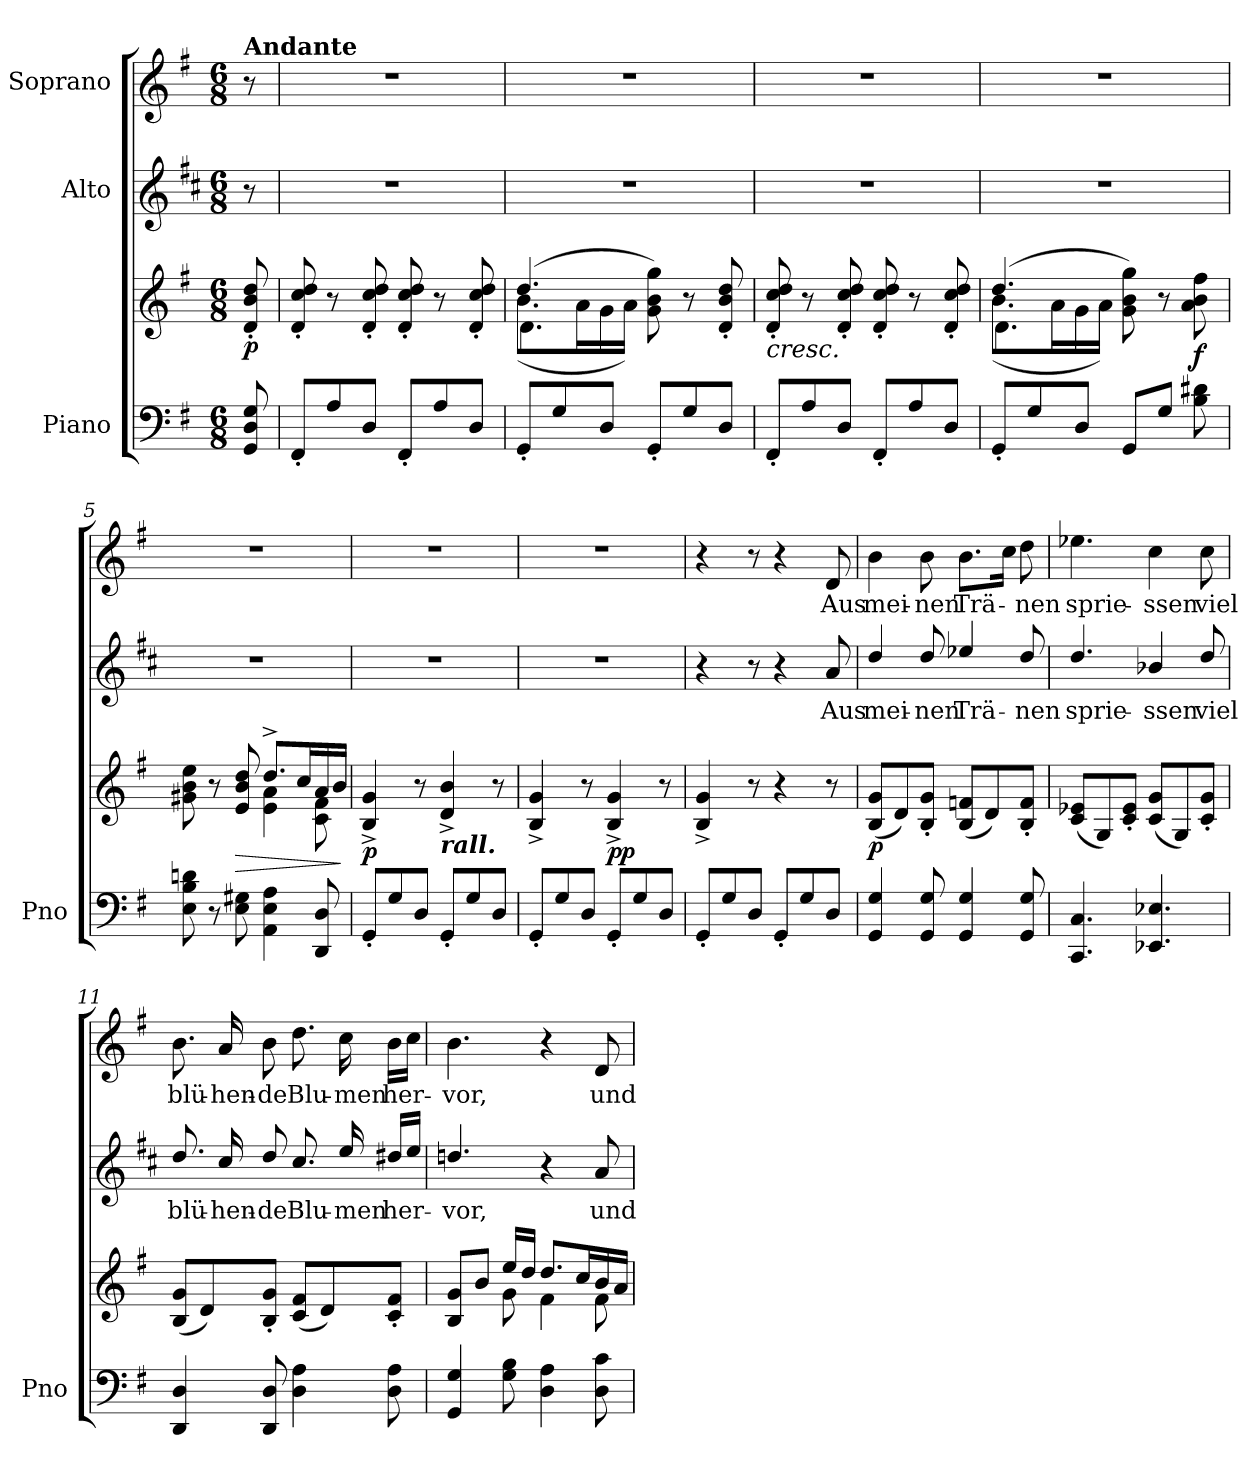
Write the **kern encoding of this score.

**kern	**kern	**dynam	**kern	**text	**kern	**text
*part3	*part3	*part3	*part2	*part2	*part1	*part1
*staff4	*staff3	*staff3/4	*staff2	*staff2	*staff1	*staff1
*I"Piano	*	*	*I"Alto	*	*I"Soprano	*
*I'Pno	*	*	*	*	*	*
*clefF4	*clefG2	*	*clefG2	*	*clefG2	*
*	*	*	*ITrd4c7	*	*	*
*k[f#]	*k[f#]	*	*k[f#]	*	*k[f#]	*
*M6/8	*M6/8	*	*M6/8	*	*M6/8	*
=	=	=	=	=	=	=
!	!	!	!	!	!LO:TX:a:B:t=Andante	!
!	!	!LO:DY:b	!	!	!	!
8GG/ 8D/ 8G/	8d/' 8b/' 8dd/'	p	8r	.	8r	.
=1	=1	=1	=1	=1	=1	=1
8FF#'/L	8d/' 8cc/' 8dd/'	.	2.r	.	2.r	.
8A/	8r	.	.	.	.	.
8D/J	8d/' 8cc/' 8dd/'	.	.	.	.	.
8FF#'/L	8d/' 8cc/' 8dd/'	.	.	.	.	.
8A/	8r	.	.	.	.	.
8D/J	8d/' 8cc/' 8dd/'	.	.	.	.	.
=2	=2	=2	=2	=2	=2	=2
*	*^	*	*	*	*	*
*	*	*^	*	*	*	*	*
8GG'/L	(4.dd/	(>8.b\L	4.d\	.	2.r	.	2.r	.
8G/	.	.	.	.	.	.	.	.
.	.	16a\L	.	.	.	.	.	.
8D/J	.	16g\	.	.	.	.	.	.
.	.	16a\JJ)	.	.	.	.	.	.
8GG'/L	8g\ 8b\ 8gg\)	4.ryy	4.ryy	.	.	.	.	.
8G/	8r	.	.	.	.	.	.	.
8D/J	8d/'< 8b/'< 8dd/'<	.	.	.	.	.	.	.
*	*v	*v	*v	*	*	*	*	*
=3	=3	=3	=3	=3	=3	=3
!	!LO:TX:b:i:t=cresc.	!	!	!	!	!
8FF#'/L	8d/' 8cc/' 8dd/'	.	2.r	.	2.r	.
8A/	8r	.	.	.	.	.
8D/J	8d/' 8cc/' 8dd/'	.	.	.	.	.
8FF#'/L	8d/' 8cc/' 8dd/'	.	.	.	.	.
8A/	8r	.	.	.	.	.
8D/J	8d/' 8cc/' 8dd/'	.	.	.	.	.
=4	=4	=4	=4	=4	=4	=4
*	*^	*	*	*	*	*
*	*	*^	*	*	*	*	*
8GG'/L	(4.dd/	(>8.b\L	4.d\	.	2.r	.	2.r	.
8G/	.	.	.	.	.	.	.	.
.	.	16a\L	.	.	.	.	.	.
8D/J	.	16g\	.	.	.	.	.	.
.	.	16a\JJ)	.	.	.	.	.	.
8GG/L	8g\ 8b\ 8gg\)	4.ryy	4.ryy	.	.	.	.	.
8G/J	8r	.	.	.	.	.	.	.
!	!	!	!	!LO:DY:b	!	!	!	!
8B\ 8d#X\	8a\ 8b\ 8ff#\	.	.	f	.	.	.	.
*	*	*v	*v	*	*	*	*	*
!!LO:LB:g=z
=5	=5	=5	=5	=5	=5	=5	=5
8E\ 8B\ 8dn\	8g#X\ 8b\ 8ee\	4.ryy	.	2.r	.	2.r	.
8r	8r	.	.	.	.	.	.
!	!	!	!LO:HP:b	!	!	!	!
8E\ 8G#X\	8e/ 8b/ 8dd/	.	>	.	.	.	.
4AA\ 4E\ 4A\	8.dd^/L	4e\ 4a\	.	.	.	.	.
.	16cc/L	.	.	.	.	.	.
8DD/ 8D/	16a/	8c\ 8f#\	.	.	.	.	.
.	16b/JJ	.	.	.	.	.	.
*	*v	*v	*	*	*	*	*
.	.	]	.	.	.	.
=6	=6	=6	=6	=6	=6	=6
!	!	!LO:DY:b	!	!	!	!
8GG'/L	4B/^> 4g/^>	p	2.r	.	2.r	.
8G/	.	.	.	.	.	.
8D/J	8r	.	.	.	.	.
!	!LO:TX:b:Bi:t=rall.	!	!	!	!	!
8GG'/L	4d/^> 4b/^>	.	.	.	.	.
8G/	.	.	.	.	.	.
8D/J	8r	.	.	.	.	.
=7	=7	=7	=7	=7	=7	=7
8GG'/L	4B/^> 4g/^>	.	2.r	.	2.r	.
8G/	.	.	.	.	.	.
8D/J	8r	.	.	.	.	.
!	!	!LO:DY:b	!	!	!	!
8GG'/L	4B/^> 4g/^>	pp	.	.	.	.
8G/	.	.	.	.	.	.
8D/J	8r	.	.	.	.	.
=8	=8	=8	=8	=8	=8	=8
8GG'/L	4B/^> 4g/^>	.	4r	.	4r	.
8G/	.	.	.	.	.	.
8D/J	8r	.	8r	.	8r	.
8GG'/L	4r	.	4r	.	4r	.
8G/	.	.	.	.	.	.
!	!	!	!	!LO:LY:b	!	!LO:LY:b
8D/J	8r	.	8d/	Aus	8d/	Aus
=9	=9	=9	=9	=9	=9	=9
!	!	!LO:DY:b	!	!LO:LY:b	!	!LO:LY:b
4GG/ 4G/	(8B/ 8g/L	p	4g/	mei-	4b\	mei-
.	8d/)	.	.	.	.	.
!	!	!	!	!LO:LY:b	!	!LO:LY:b
8GG/ 8G/	8B/' 8g/'J	.	8g/	-nen	8b\	-nen
!	!	!	!	!LO:LY:b	!	!LO:LY:b
4GG/ 4G/	(8B/ 8fn/L	.	4a-X/	Trä-	8.b\L	Trä-
.	8d/)	.	.	.	.	.
.	.	.	.	.	16cc\Jk	.
!	!	!	!	!LO:LY:b	!	!LO:LY:b
8GG/ 8G/	8B/' 8f/'J	.	8g/	-nen	8dd\	-nen
!!LO:LB:g=z
=10	=10	=10	=10	=10	=10	=10
!	!	!	!	!LO:LY:b	!	!LO:LY:b
4.CC/ 4.C/	(8c/ 8e-X/L	.	4.g/	sprie-	4.ee-X\	sprie-
.	8G/)	.	.	.	.	.
.	8c/' 8e-/'J	.	.	.	.	.
!	!	!	!	!LO:LY:b	!	!LO:LY:b
4.EE-X/ 4.E-X/	(8c/ 8g/L	.	4e-X/	-ssen	4cc\	-ssen
.	8G/)	.	.	.	.	.
!	!	!	!	!LO:LY:b	!	!LO:LY:b
.	8c/' 8g/'J	.	8g/	viel	8cc\	viel
=11	=11	=11	=11	=11	=11	=11
!	!	!	!	!LO:LY:b	!	!LO:LY:b
4DD/ 4D/	(8B/ 8g/L	.	8.g/	blü-	8.b\	blü-
.	8d/)	.	.	.	.	.
!	!	!	!	!LO:LY:b	!	!LO:LY:b
.	.	.	16f#/	-hen-	16a/	-hen-
!	!	!	!	!LO:LY:b	!	!LO:LY:b
8DD/ 8D/	8B/' 8g/'J	.	8g/	-de	8b\	-de
!	!	!	!	!LO:LY:b	!	!LO:LY:b
4D\ 4A\	(8c/ 8f#/L	.	8.f#/	Blu-	8.dd\	Blu-
.	8d/)	.	.	.	.	.
!	!	!	!	!LO:LY:b	!	!LO:LY:b
.	.	.	16a/	-men	16cc\	-men
!	!	!	!	!LO:LY:b	!	!LO:LY:b
8D\ 8A\	8c/' 8f#/'J	.	16g#X/LL	her-	16b\LL	her-
.	.	.	16a/JJ	.	16cc\JJ	.
=12	=12	=12	=12	=12	=12	=12
*	*^	*	*	*	*	*
!	!	!	!	!	!LO:LY:b	!	!LO:LY:b
4GG/ 4G/	8B/ 8g/L	4ryy	.	4.gn/	-vor,	4.b\	-vor,
.	8b/J	.	.	.	.	.	.
8G\ 8B\	16ee/LL	8g\	.	.	.	.	.
.	16dd/JJ	.	.	.	.	.	.
4D\ 4A\	8.dd/L	4f#\	.	4r	.	4r	.
.	16cc/L	.	.	.	.	.	.
!	!	!	!	!	!LO:LY:b	!	!LO:LY:b
8D\ 8c\	16b/	8f#\	.	8d/	und	8d/	und
.	16a/JJ	.	.	.	.	.	.
*	*v	*v	*	*	*	*	*
=	=	=	=	=	=	=
*-	*-	*-	*-	*-	*-	*-
